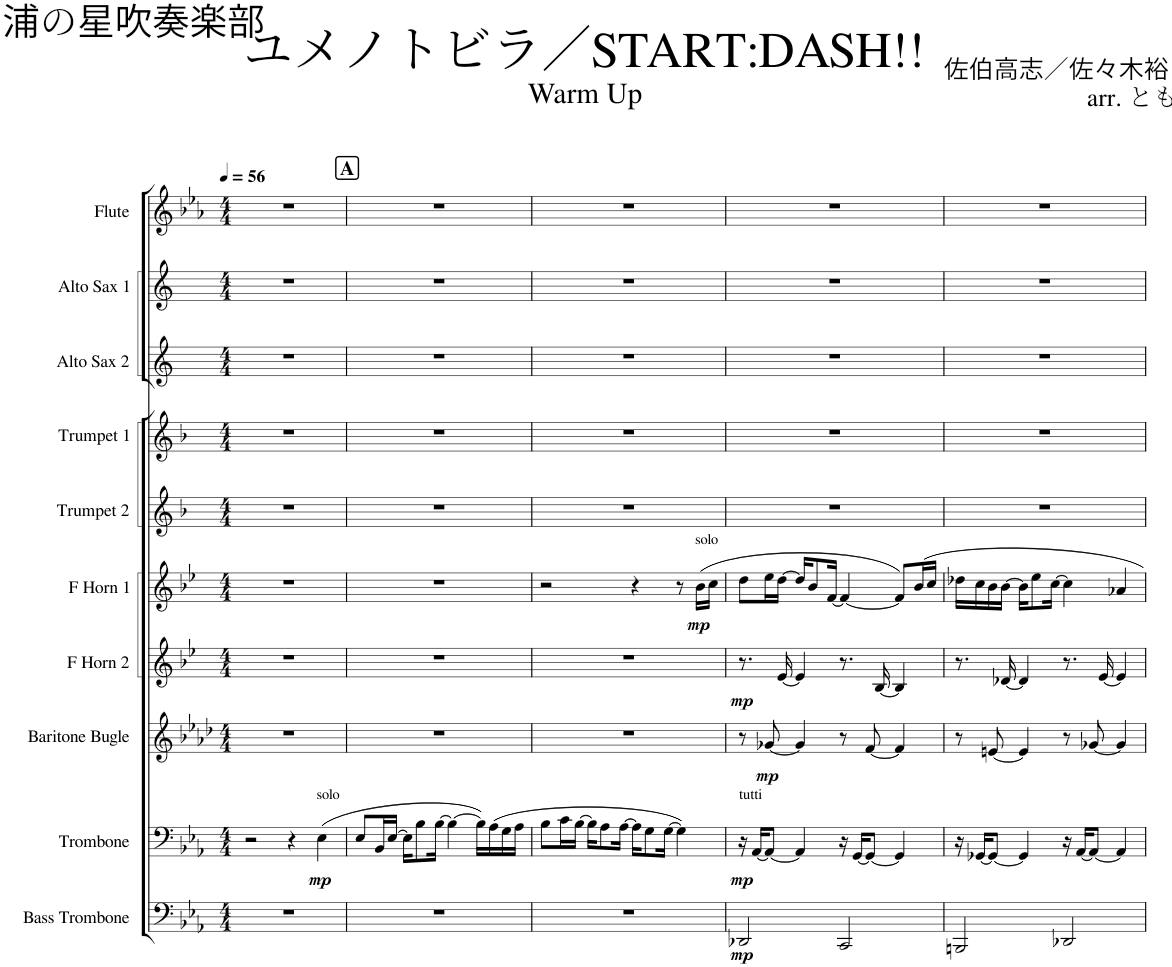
**kern	**dynam	**kern	**dynam	**kern	**dynam	**kern	**dynam	**kern	**dynam	**kern	**kern	**kern	**kern	**kern
*part10	*part10	*part9	*part9	*part8	*part8	*part7	*part7	*part6	*part6	*part5	*part4	*part3	*part2	*part1
*staff10	*staff10	*staff9	*staff9	*staff8	*staff8	*staff7	*staff7	*staff6	*staff6	*staff5	*staff4	*staff3	*staff2	*staff1
*I"Bass Trombone	*	*I"Trombone	*	*I"Baritone Bugle	*	*I"F Horn 2	*	*I"F Horn 1	*	*I"Trumpet 2	*I"Trumpet 1	*I"Alto Sax 2	*I"Alto Sax 1	*I"Flute
*I'B. Tbn.	*	*I'Tbn.	*	*I'Bar. Bu.	*	*I'F Hn. 2	*	*I'F Hn. 1	*	*I'Tpt. 2	*I'Tpt. 1	*I'A. Sax. 2	*I'A. Sax. 1	*I'Fl.
*clefF4	*	*clefF4	*	*clefG2	*	*clefG2	*	*clefG2	*	*clefG2	*clefG2	*clefG2	*clefG2	*clefG2
*	*	*	*	*Trd10c17	*	*Trd4c7	*	*Trd4c7	*	*Trd1c2	*Trd1c2	*Trd5c9	*Trd5c9	*
*k[b-e-a-]	*	*k[b-e-a-]	*	*k[b-e-a-d-]	*	*k[b-e-]	*	*k[b-e-]	*	*k[b-]	*k[b-]	*k[]	*k[]	*k[b-e-a-]
*M4/4	*	*M4/4	*	*M4/4	*	*M4/4	*	*M4/4	*	*M4/4	*M4/4	*M4/4	*M4/4	*M4/4
*MM56	*	*MM56	*	*MM56	*	*MM56	*	*MM56	*	*MM56	*MM56	*MM56	*MM56	*MM56
=1	=1	=1	=1	=1	=1	=1	=1	=1	=1	=1	=1	=1	=1	=1
1r	.	2r	.	1r	.	1r	.	1r	.	1r	1r	1r	1r	1r
.	.	4r	.	.	.	.	.	.	.	.	.	.	.	.
!	!	!LO:TX:a:t=solo	!	!	!	!	!	!	!	!	!	!	!	!
!	!	!	!LO:DY:b	!	!	!	!	!	!	!	!	!	!	!
.	.	(4E-\	mp	.	.	.	.	.	.	.	.	.	.	.
!!LO:REH:place=s1:a:B:cj:fs=14:t=A
=2	=2	=2	=2	=2	=2	=2	=2	=2	=2	=2	=2	=2	=2	=2
1r	.	8E-/L	.	1r	.	1r	.	1r	.	1r	1r	1r	1r	1r
.	.	16BB-/L	.	.	.	.	.	.	.	.	.	.	.	.
.	.	[16E-/JJ	.	.	.	.	.	.	.	.	.	.	.	.
.	.	16E-\KL]	.	.	.	.	.	.	.	.	.	.	.	.
.	.	8B-\	.	.	.	.	.	.	.	.	.	.	.	.
.	.	[16B-\Jk	.	.	.	.	.	.	.	.	.	.	.	.
.	.	4B-\_	.	.	.	.	.	.	.	.	.	.	.	.
.	.	16B-\LL])	.	.	.	.	.	.	.	.	.	.	.	.
.	.	(16A-\	.	.	.	.	.	.	.	.	.	.	.	.
.	.	16G\	.	.	.	.	.	.	.	.	.	.	.	.
.	.	16A-\JJ	.	.	.	.	.	.	.	.	.	.	.	.
=3	=3	=3	=3	=3	=3	=3	=3	=3	=3	=3	=3	=3	=3	=3
1r	.	8B-\L	.	1r	.	1r	.	2r	.	1r	1r	1r	1r	1r
.	.	16c\L	.	.	.	.	.	.	.	.	.	.	.	.
.	.	[16B-\JJ	.	.	.	.	.	.	.	.	.	.	.	.
.	.	16B-\KL]	.	.	.	.	.	.	.	.	.	.	.	.
.	.	8A-\	.	.	.	.	.	.	.	.	.	.	.	.
.	.	[16A-\Jk	.	.	.	.	.	.	.	.	.	.	.	.
.	.	16A-\KL]	.	.	.	.	.	4r	.	.	.	.	.	.
.	.	8G\	.	.	.	.	.	.	.	.	.	.	.	.
.	.	[16G\Jk	.	.	.	.	.	.	.	.	.	.	.	.
.	.	4G\])	.	.	.	.	.	8r	.	.	.	.	.	.
!	!	!	!	!	!	!	!	!LO:TX:a:t=solo	!	!	!	!	!	!
!	!	!	!	!	!	!	!	!	!LO:DY:b	!	!	!	!	!
.	.	.	.	.	.	.	.	(16b-\LL	mp	.	.	.	.	.
.	.	.	.	.	.	.	.	16cc\JJ	.	.	.	.	.	.
=4	=4	=4	=4	=4	=4	=4	=4	=4	=4	=4	=4	=4	=4	=4
!	!	!LO:TX:a:t=tutti	!	!	!	!	!	!	!	!	!	!	!	!
!	!LO:DY:b	!	!LO:DY:b	!	!	!	!LO:DY:b	!	!	!	!	!	!	!
2DD-X/	mp	16r	mp	8r	.	8.r	mp	8dd\L	.	1r	1r	1r	1r	1r
.	.	[16AA-/KL	.	.	.	.	.	.	.	.	.	.	.	.
!	!	!	!	!	!LO:DY:b	!	!	!	!	!	!	!	!	!
.	.	8AA-/J_	.	[8g-X/	mp	.	.	16ee-\L	.	.	.	.	.	.
.	.	.	.	.	.	[16e-/	.	[16dd\JJ	.	.	.	.	.	.
.	.	4AA-/]	.	4g-/]	.	4e-/]	.	16dd/KL]	.	.	.	.	.	.
.	.	.	.	.	.	.	.	8b-/	.	.	.	.	.	.
.	.	.	.	.	.	.	.	[16f/Jk	.	.	.	.	.	.
2CC/	.	16r	.	8r	.	8.r	.	4f/_	.	.	.	.	.	.
.	.	[16GG/KL	.	.	.	.	.	.	.	.	.	.	.	.
.	.	8GG/J_	.	[8f/	.	.	.	.	.	.	.	.	.	.
.	.	.	.	.	.	[16B-/	.	.	.	.	.	.	.	.
.	.	4GG/]	.	4f/]	.	4B-/]	.	8f/L])	.	.	.	.	.	.
.	.	.	.	.	.	.	.	16b-/L	.	.	.	.	.	.
.	.	.	.	.	.	.	.	16cc/JJ	.	.	.	.	.	.
=5	=5	=5	=5	=5	=5	=5	=5	=5	=5	=5	=5	=5	=5	=5
2BBBn/	.	16r	.	8r	.	8.r	.	16dd-X\LL	.	1r	1r	1r	1r	1r
.	.	[16GG-X/KL	.	.	.	.	.	16cc\	.	.	.	.	.	.
.	.	8GG-/J_	.	[8en/	.	.	.	16b-\	.	.	.	.	.	.
.	.	.	.	.	.	[16d-X/	.	[16b-\JJ	.	.	.	.	.	.
.	.	4GG-/]	.	4e/]	.	4d-/]	.	16b-\KL]	.	.	.	.	.	.
.	.	.	.	.	.	.	.	8ee-\	.	.	.	.	.	.
.	.	.	.	.	.	.	.	[16cc\Jk	.	.	.	.	.	.
2DD-X/	.	16r	.	8r	.	8.r	.	4cc\]	.	.	.	.	.	.
.	.	[16AA-/KL	.	.	.	.	.	.	.	.	.	.	.	.
.	.	8AA-/J_	.	[8g-X/	.	.	.	.	.	.	.	.	.	.
.	.	.	.	.	.	[16e-/	.	.	.	.	.	.	.	.
.	.	4AA-/]	.	4g-/]	.	4e-/]	.	4a-X/	.	.	.	.	.	.
=	=	=	=	=	=	=	=	=	=	=	=	=	=	=
*-	*-	*-	*-	*-	*-	*-	*-	*-	*-	*-	*-	*-	*-	*-
